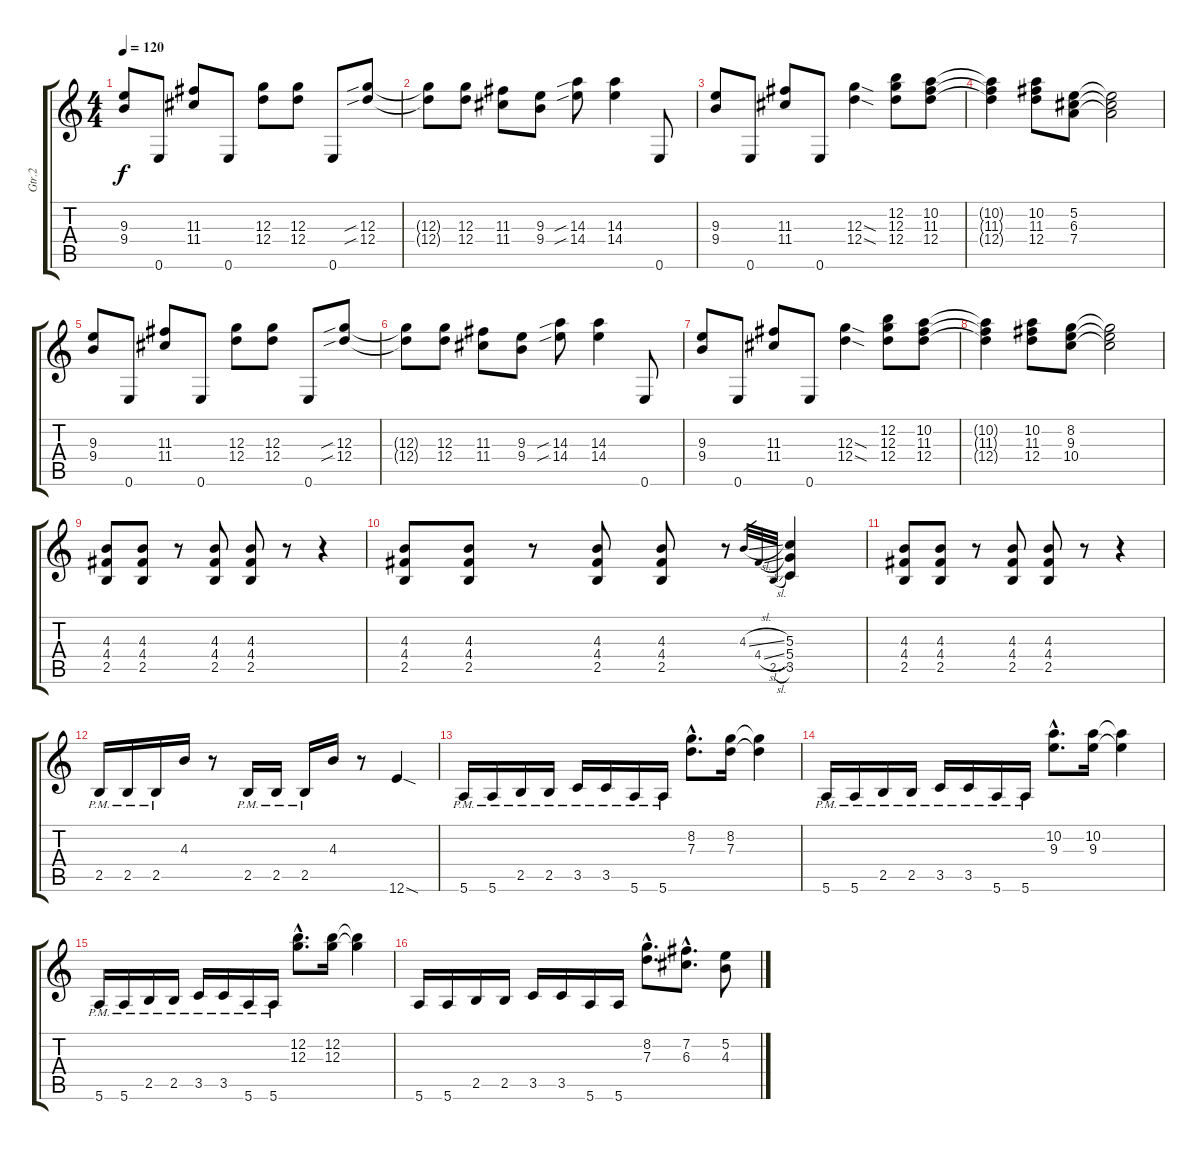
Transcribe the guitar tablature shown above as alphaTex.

\track ("Gtr.2" "Gtr.2") {instrument distortionguitar}
\staff {score tabs}
\tuning (E4 B3 G3 D3 A2 E2) {hide}
\ts (4 4)
\tempo 120
\clef g2
\ks c
(9.3 9.4).8{dy f} 0.6.8 (11.3 11.4).8 0.6.8 (12.3 12.4).8 (12.3 12.4).8 0.6.8 (12.3{sib} 12.4{sib}).8 |
(12.3{t} 12.4{t}).8 (12.3 12.4).8 (11.3 11.4).8 (9.3 9.4).8 (14.3{sib} 14.4{sib}).8 (14.3 14.4).4 0.6.8 |
(9.3 9.4).8 0.6.8 (11.3 11.4).8 0.6.8 (12.3{sod} 12.4{sod}).4 (12.2 12.3 12.4).8 (10.2 11.3 12.4).8 |
(10.2{t} 11.3{t} 12.4{t}).4 (10.2 11.3 12.4).8 (5.2 6.3 7.4).8 (5.2{t} 6.3{t} 7.4{t}).2 |
(9.3 9.4).8 0.6.8 (11.3 11.4).8 0.6.8 (12.3 12.4).8 (12.3 12.4).8 0.6.8 (12.3{sib} 12.4{sib}).8 |
(12.3{t} 12.4{t}).8 (12.3 12.4).8 (11.3 11.4).8 (9.3 9.4).8 (14.3{sib} 14.4{sib}).8 (14.3 14.4).4 0.6.8 |
(9.3 9.4).8 0.6.8 (11.3 11.4).8 0.6.8 (12.3{sod} 12.4{sod}).4 (12.2 12.3 12.4).8 (10.2 11.3 12.4).8 |
(10.2{t} 11.3{t} 12.4{t}).4 (10.2 11.3 12.4).8 (8.2 9.3 10.4).8 (8.2{t} 9.3{t} 10.4{t}).2 |
(4.3 4.4 2.5).8 (4.3 4.4 2.5).8 r.8 (4.3 4.4 2.5).8 (4.3 4.4 2.5).8 r.8 r.4 |
(4.3 4.4 2.5).8 (4.3 4.4 2.5).8 r.8 (4.3 4.4 2.5).8 (4.3 4.4 2.5).8 r.8 4.3{sl}.32{gr} 4.4{sl}.32{gr} 2.5{sl}.32{gr} (5.3 5.4 3.5).4 |
(4.3 4.4 2.5).8 (4.3 4.4 2.5).8 r.8 (4.3 4.4 2.5).8 (4.3 4.4 2.5).8 r.8 r.4 |
2.5{pm}.16 2.5{pm}.16 2.5{pm}.16 4.3.16 r.8 2.5{pm}.16 2.5{pm}.16 2.5{pm}.16 4.3.16 r.8 12.6{sod}.4 |
5.6{pm}.16 5.6{pm}.16 2.5{pm}.16 2.5{pm}.16 3.5{pm}.16 3.5{pm}.16 5.6{pm}.16 5.6{pm}.16 (8.2{hac} 7.3{hac}).8{d} (8.2 7.3).16 (8.2{t} 7.3{t}).4 |
5.6{pm}.16 5.6{pm}.16 2.5{pm}.16 2.5{pm}.16 3.5{pm}.16 3.5{pm}.16 5.6{pm}.16 5.6{pm}.16 (10.2{hac} 9.3{hac}).8{d} (10.2 9.3).16 (10.2{t} 9.3{t}).4 |
5.6{pm}.16 5.6{pm}.16 2.5{pm}.16 2.5{pm}.16 3.5{pm}.16 3.5{pm}.16 5.6{pm}.16 5.6{pm}.16 (12.2{hac} 12.3{hac}).8{d} (12.2 12.3).16 (12.2{t} 12.3{t}).4 |
5.6.16 5.6.16 2.5.16 2.5.16 3.5.16 3.5.16 5.6.16 5.6.16 (8.2{hac} 7.3{hac}).8{d} (7.2{hac} 6.3{hac}).8{d} (5.2 4.3).8
